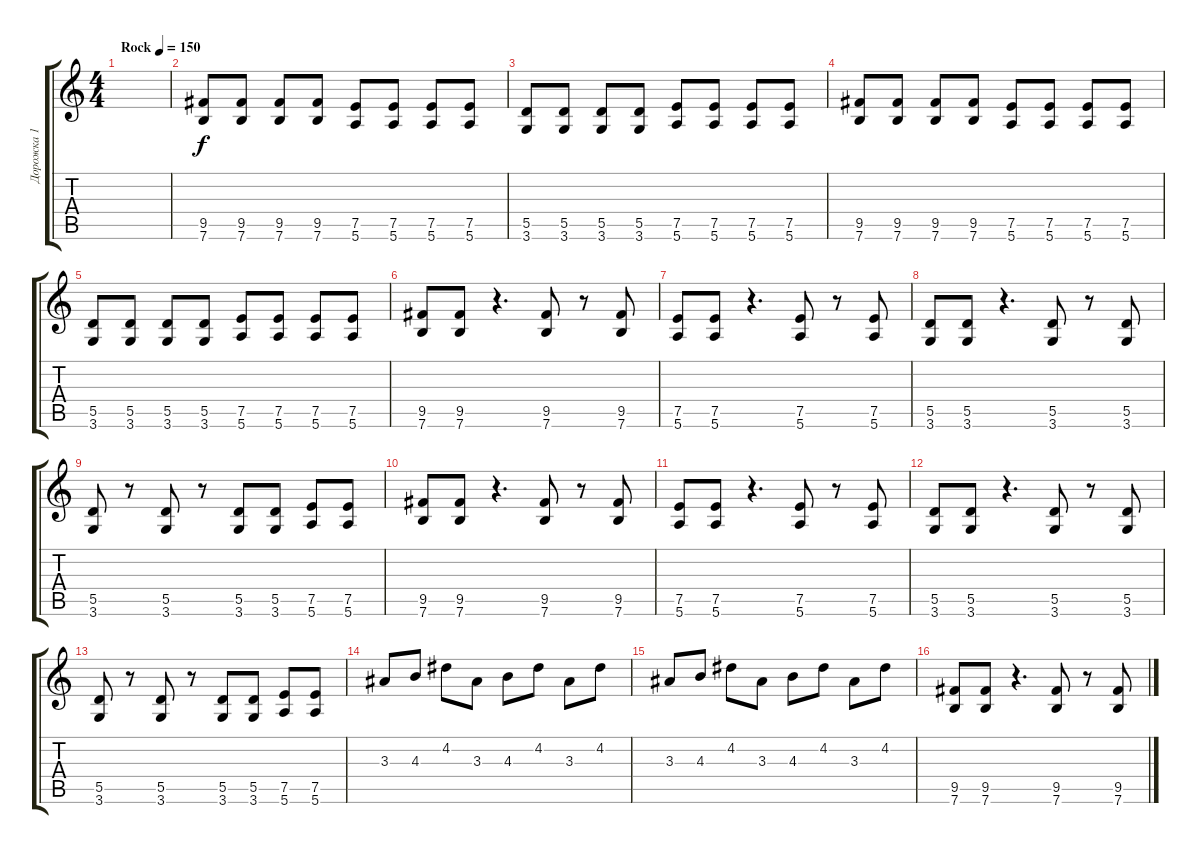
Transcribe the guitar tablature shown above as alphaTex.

\track ("Дорожка 1" "Дорожка 1") {instrument distortionguitar}
\staff {score tabs}
\tuning (E4 B3 G3 D3 A2 E2) {hide}
\ts (4 4)
\tempo (150 "Rock")
\clef g2
\ks c
|
(9.5 7.6).8 (9.5 7.6).8 (9.5 7.6).8 (9.5 7.6).8 (7.5 5.6).8 (7.5 5.6).8 (7.5 5.6).8 (7.5 5.6).8 |
(5.5 3.6).8 (5.5 3.6).8 (5.5 3.6).8 (5.5 3.6).8 (7.5 5.6).8 (7.5 5.6).8 (7.5 5.6).8 (7.5 5.6).8 |
(9.5 7.6).8 (9.5 7.6).8 (9.5 7.6).8 (9.5 7.6).8 (7.5 5.6).8 (7.5 5.6).8 (7.5 5.6).8 (7.5 5.6).8 |
(5.5 3.6).8 (5.5 3.6).8 (5.5 3.6).8 (5.5 3.6).8 (7.5 5.6).8 (7.5 5.6).8 (7.5 5.6).8 (7.5 5.6).8 |
(9.5 7.6).8 (9.5 7.6).8 r.4{d} (9.5 7.6).8 r.8 (9.5 7.6).8 |
(7.5 5.6).8 (7.5 5.6).8 r.4{d} (7.5 5.6).8 r.8 (7.5 5.6).8 |
(5.5 3.6).8 (5.5 3.6).8 r.4{d} (5.5 3.6).8 r.8 (5.5 3.6).8 |
(5.5 3.6).8 r.8 (5.5 3.6).8 r.8 (5.5 3.6).8 (5.5 3.6).8 (7.5 5.6).8 (7.5 5.6).8 |
(9.5 7.6).8 (9.5 7.6).8 r.4{d} (9.5 7.6).8 r.8 (9.5 7.6).8 |
(7.5 5.6).8 (7.5 5.6).8 r.4{d} (7.5 5.6).8 r.8 (7.5 5.6).8 |
(5.5 3.6).8 (5.5 3.6).8 r.4{d} (5.5 3.6).8 r.8 (5.5 3.6).8 |
(5.5 3.6).8 r.8 (5.5 3.6).8 r.8 (5.5 3.6).8 (5.5 3.6).8 (7.5 5.6).8 (7.5 5.6).8 |
3.3.8 4.3.8 4.2.8 3.3.8 4.3.8 4.2.8 3.3.8 4.2.8 |
3.3.8 4.3.8 4.2.8 3.3.8 4.3.8 4.2.8 3.3.8 4.2.8 |
(9.5 7.6).8 (9.5 7.6).8 r.4{d} (9.5 7.6).8 r.8 (9.5 7.6).8
